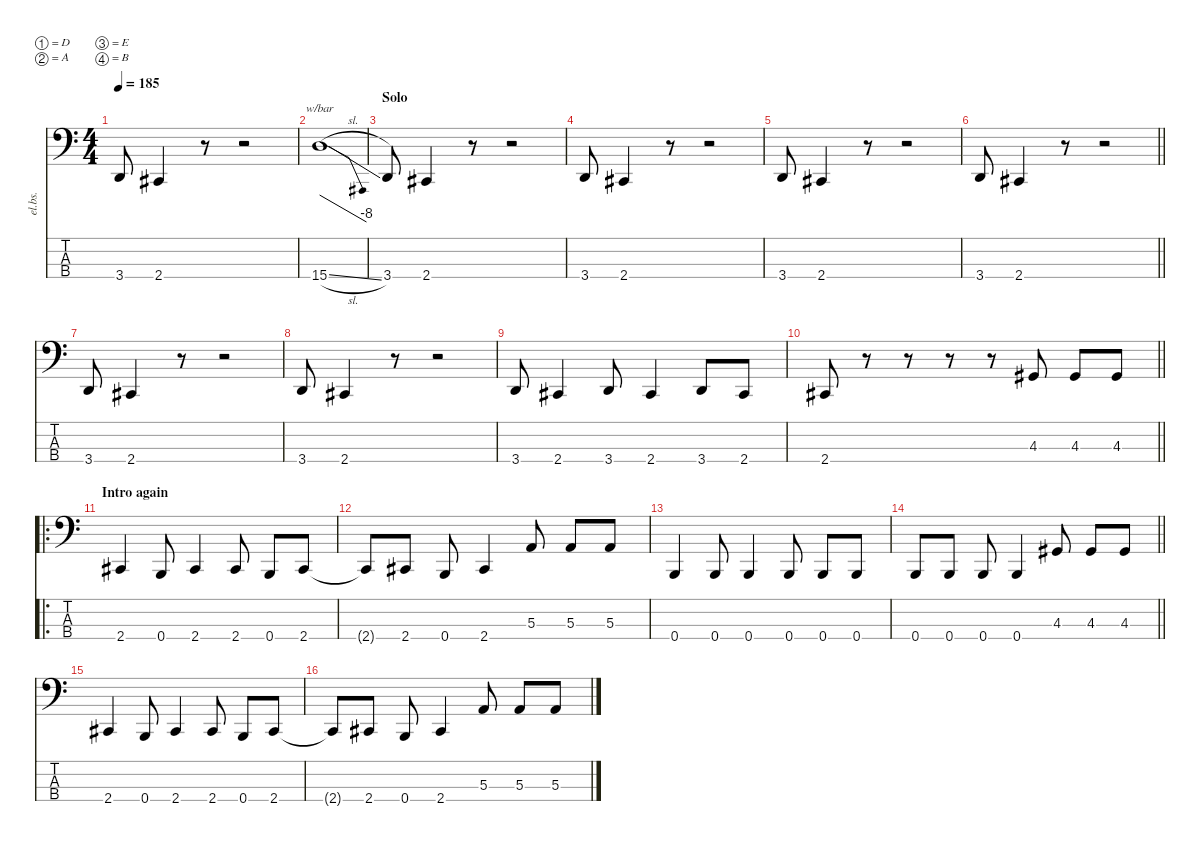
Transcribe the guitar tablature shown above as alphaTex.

\defaultSystemsLayout 4
\hideDynamics
\bracketExtendMode nobrackets
\track ("Electric Bass" "el.bs.") {instrument electricbasspick}
\staff {score tabs}
\tuning (D2 A1 E1 B0)
\ts (4 4)
\tempo 185
\clef f4
\ks c
3.4.8{dy f} 2.4{acc #}.4 r.8 r.2 |
15.4{sl}.1{tbe (dive default 0 0 58.199999999999996 -32)} |
\section ("" "Solo")
3.4.8 2.4{acc #}.4 r.8 r.2 |
3.4.8 2.4{acc #}.4 r.8 r.2 |
3.4.8 2.4{acc #}.4 r.8 r.2 |
\barLineRight lightlight
3.4.8 2.4{acc #}.4 r.8 r.2 |
3.4.8 2.4{acc #}.4 r.8 r.2 |
3.4.8 2.4{acc #}.4 r.8 r.2 |
3.4.8 2.4{acc #}.4 3.4.8 2.4{acc #}.4 3.4.8 2.4{acc #}.8 |
\barLineRight lightlight
2.4{acc #}.8 r.8 r.8 r.8 r.8 4.3{acc #}.8 4.3{acc #}.8 4.3{acc #}.8 |
\ro
\section ("" "Intro again")
2.4{acc #}.4 0.4.8 2.4{acc #}.4 2.4{acc #}.8 0.4.8 2.4{acc #}.8 |
2.4{t acc #}.8 2.4{acc #}.8 0.4.8 2.4{acc #}.4 5.3.8 5.3.8 5.3.8 |
0.4.4 0.4.8 0.4.4 0.4.8 0.4.8 0.4.8 |
\barLineRight lightlight
0.4.8 0.4.8 0.4.8 0.4.4 4.3{acc #}.8 4.3{acc #}.8 4.3{acc #}.8 |
2.4{acc #}.4 0.4.8 2.4{acc #}.4 2.4{acc #}.8 0.4.8 2.4{acc #}.8 |
2.4{t acc #}.8 2.4{acc #}.8 0.4.8 2.4{acc #}.4 5.3.8 5.3.8 5.3.8
